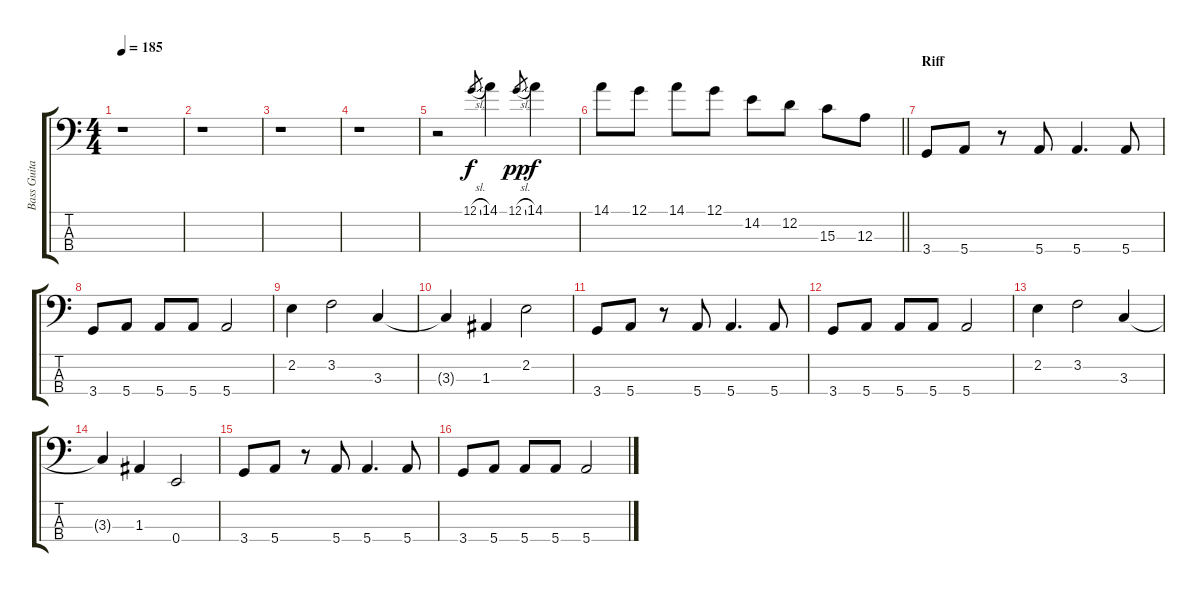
\track ("Bass Guitar" "Bass Guita") {instrument electricbassfinger}
\staff {score tabs}
\tuning (G2 D2 A1 E1) {hide}
\ts (4 4)
\tempo 185
\clef f4
\ks c
r.1{dy f} |
r.1 |
r.1 |
r.1 |
r.2 12.1{sl}.8{gr} 14.1.4 12.1{sl}.8{gr dy pp} 14.1.4{dy f} |
\barLineRight lightlight
14.1.8 12.1.8 14.1.8 12.1.8 14.2.8 12.2.8 15.3.8 12.3.8 |
\section ("" "Riff")
3.4.8 5.4.8 r.8 5.4.8 5.4.4{d} 5.4.8 |
3.4.8 5.4.8 5.4.8 5.4.8 5.4.2 |
2.2.4 3.2.2 3.3.4 |
3.3{t}.4 1.3.4 2.2.2 |
3.4.8 5.4.8 r.8 5.4.8 5.4.4{d} 5.4.8 |
3.4.8 5.4.8 5.4.8 5.4.8 5.4.2 |
2.2.4 3.2.2 3.3.4 |
3.3{t}.4 1.3.4 0.4.2 |
3.4.8 5.4.8 r.8 5.4.8 5.4.4{d} 5.4.8 |
3.4.8 5.4.8 5.4.8 5.4.8 5.4.2
